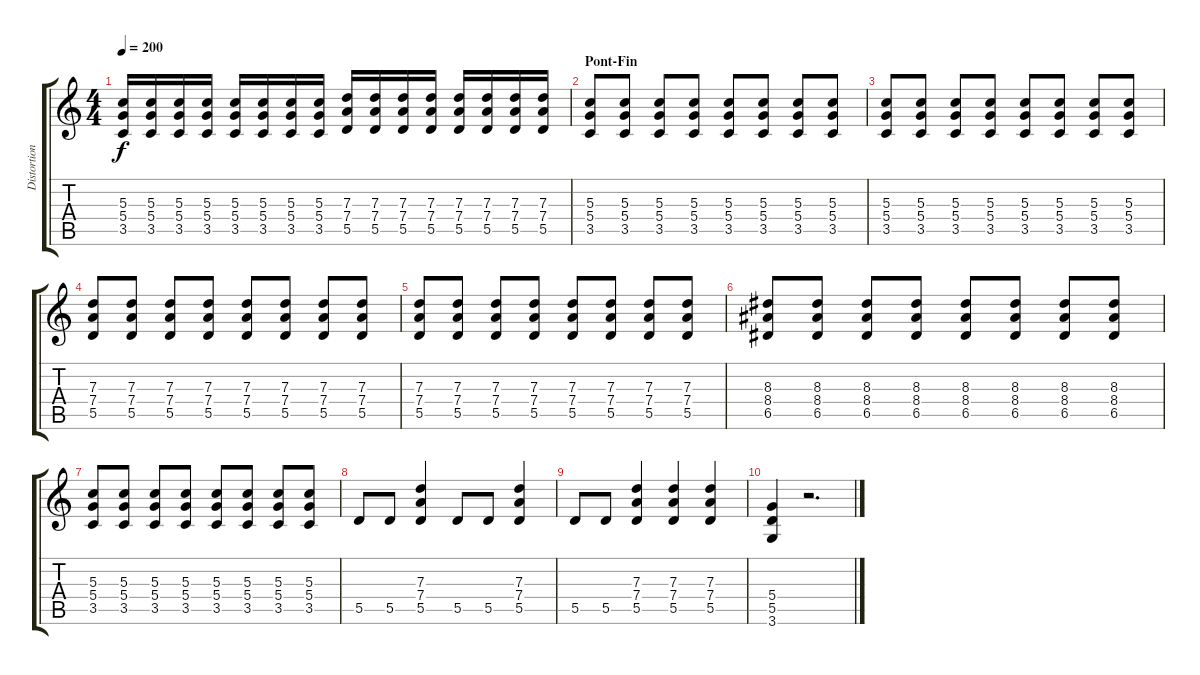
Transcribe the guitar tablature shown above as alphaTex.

\track ("Distortion guitar" "Distortion") {instrument distortionguitar}
\staff {score tabs}
\tuning (E4 B3 G3 D3 A2 E2) {hide}
\ts (4 4)
\tempo 200
\clef g2
\ks c
(5.3 5.4 3.5).16{dy f} (5.3 5.4 3.5).16 (5.3 5.4 3.5).16 (5.3 5.4 3.5).16 (5.3 5.4 3.5).16 (5.3 5.4 3.5).16 (5.3 5.4 3.5).16 (5.3 5.4 3.5).16 (7.3 7.4 5.5).16 (7.3 7.4 5.5).16 (7.3 7.4 5.5).16 (7.3 7.4 5.5).16 (7.3 7.4 5.5).16 (7.3 7.4 5.5).16 (7.3 7.4 5.5).16 (7.3 7.4 5.5).16 |
\section ("" "Pont-Fin")
(5.3 5.4 3.5).8 (5.3 5.4 3.5).8 (5.3 5.4 3.5).8 (5.3 5.4 3.5).8 (5.3 5.4 3.5).8 (5.3 5.4 3.5).8 (5.3 5.4 3.5).8 (5.3 5.4 3.5).8 |
(5.3 5.4 3.5).8 (5.3 5.4 3.5).8 (5.3 5.4 3.5).8 (5.3 5.4 3.5).8 (5.3 5.4 3.5).8 (5.3 5.4 3.5).8 (5.3 5.4 3.5).8 (5.3 5.4 3.5).8 |
(7.3 7.4 5.5).8 (7.3 7.4 5.5).8 (7.3 7.4 5.5).8 (7.3 7.4 5.5).8 (7.3 7.4 5.5).8 (7.3 7.4 5.5).8 (7.3 7.4 5.5).8 (7.3 7.4 5.5).8 |
(7.3 7.4 5.5).8 (7.3 7.4 5.5).8 (7.3 7.4 5.5).8 (7.3 7.4 5.5).8 (7.3 7.4 5.5).8 (7.3 7.4 5.5).8 (7.3 7.4 5.5).8 (7.3 7.4 5.5).8 |
(8.3 8.4 6.5).8 (8.3 8.4 6.5).8 (8.3 8.4 6.5).8 (8.3 8.4 6.5).8 (8.3 8.4 6.5).8 (8.3 8.4 6.5).8 (8.3 8.4 6.5).8 (8.3 8.4 6.5).8 |
(5.3 5.4 3.5).8 (5.3 5.4 3.5).8 (5.3 5.4 3.5).8 (5.3 5.4 3.5).8 (5.3 5.4 3.5).8 (5.3 5.4 3.5).8 (5.3 5.4 3.5).8 (5.3 5.4 3.5).8 |
5.5.8 5.5.8 (7.3 7.4 5.5).4 5.5.8 5.5.8 (7.3 7.4 5.5).4 |
5.5.8 5.5.8 (7.3 7.4 5.5).4 (7.3 7.4 5.5).4 (7.3 7.4 5.5).4 |
(5.4 5.5 3.6).4 r.2{d}
